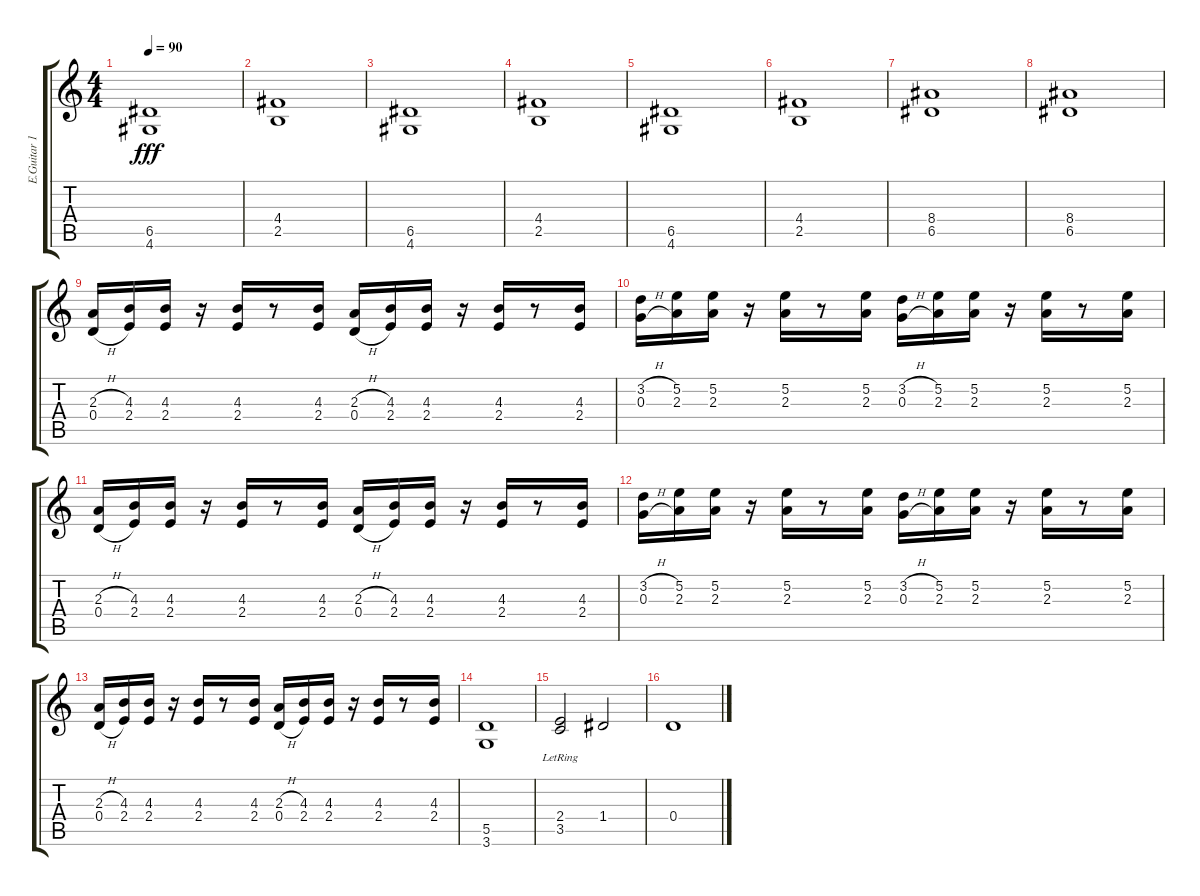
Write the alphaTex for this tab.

\track ("E.Guitar 1" "E.Guitar 1") {instrument distortionguitar}
\staff {score tabs}
\tuning (E4 B3 G3 D3 A2 E2) {hide}
\ts (4 4)
\tempo 90
\clef g2
\ks c
(6.5 4.6).1{dy fff} |
(4.4 2.5).1 |
(6.5 4.6).1 |
(4.4 2.5).1 |
(6.5 4.6).1 |
(4.4 2.5).1 |
(8.4 6.5).1 |
(8.4 6.5).1 |
(2.3{h} 0.4{h}).16 (4.3 2.4).16 (4.3 2.4).16 r.16 (4.3 2.4).16 r.8 (4.3 2.4).16 (2.3{h} 0.4{h}).16 (4.3 2.4).16 (4.3 2.4).16 r.16 (4.3 2.4).16 r.8 (4.3 2.4).16 |
(3.2{h} 0.3{h}).16 (5.2 2.3).16 (5.2 2.3).16 r.16 (5.2 2.3).16 r.8 (5.2 2.3).16 (3.2{h} 0.3{h}).16 (5.2 2.3).16 (5.2 2.3).16 r.16 (5.2 2.3).16 r.8 (5.2 2.3).16 |
(2.3{h} 0.4{h}).16 (4.3 2.4).16 (4.3 2.4).16 r.16 (4.3 2.4).16 r.8 (4.3 2.4).16 (2.3{h} 0.4{h}).16 (4.3 2.4).16 (4.3 2.4).16 r.16 (4.3 2.4).16 r.8 (4.3 2.4).16 |
(3.2{h} 0.3{h}).16 (5.2 2.3).16 (5.2 2.3).16 r.16 (5.2 2.3).16 r.8 (5.2 2.3).16 (3.2{h} 0.3{h}).16 (5.2 2.3).16 (5.2 2.3).16 r.16 (5.2 2.3).16 r.8 (5.2 2.3).16 |
(2.3{h} 0.4{h}).16 (4.3 2.4).16 (4.3 2.4).16 r.16 (4.3 2.4).16 r.8 (4.3 2.4).16 (2.3{h} 0.4{h}).16 (4.3 2.4).16 (4.3 2.4).16 r.16 (4.3 2.4).16 r.8 (4.3 2.4).16 |
(5.5 3.6).1 |
(2.4 3.5{lr}).2 1.4.2 |
0.4.1
